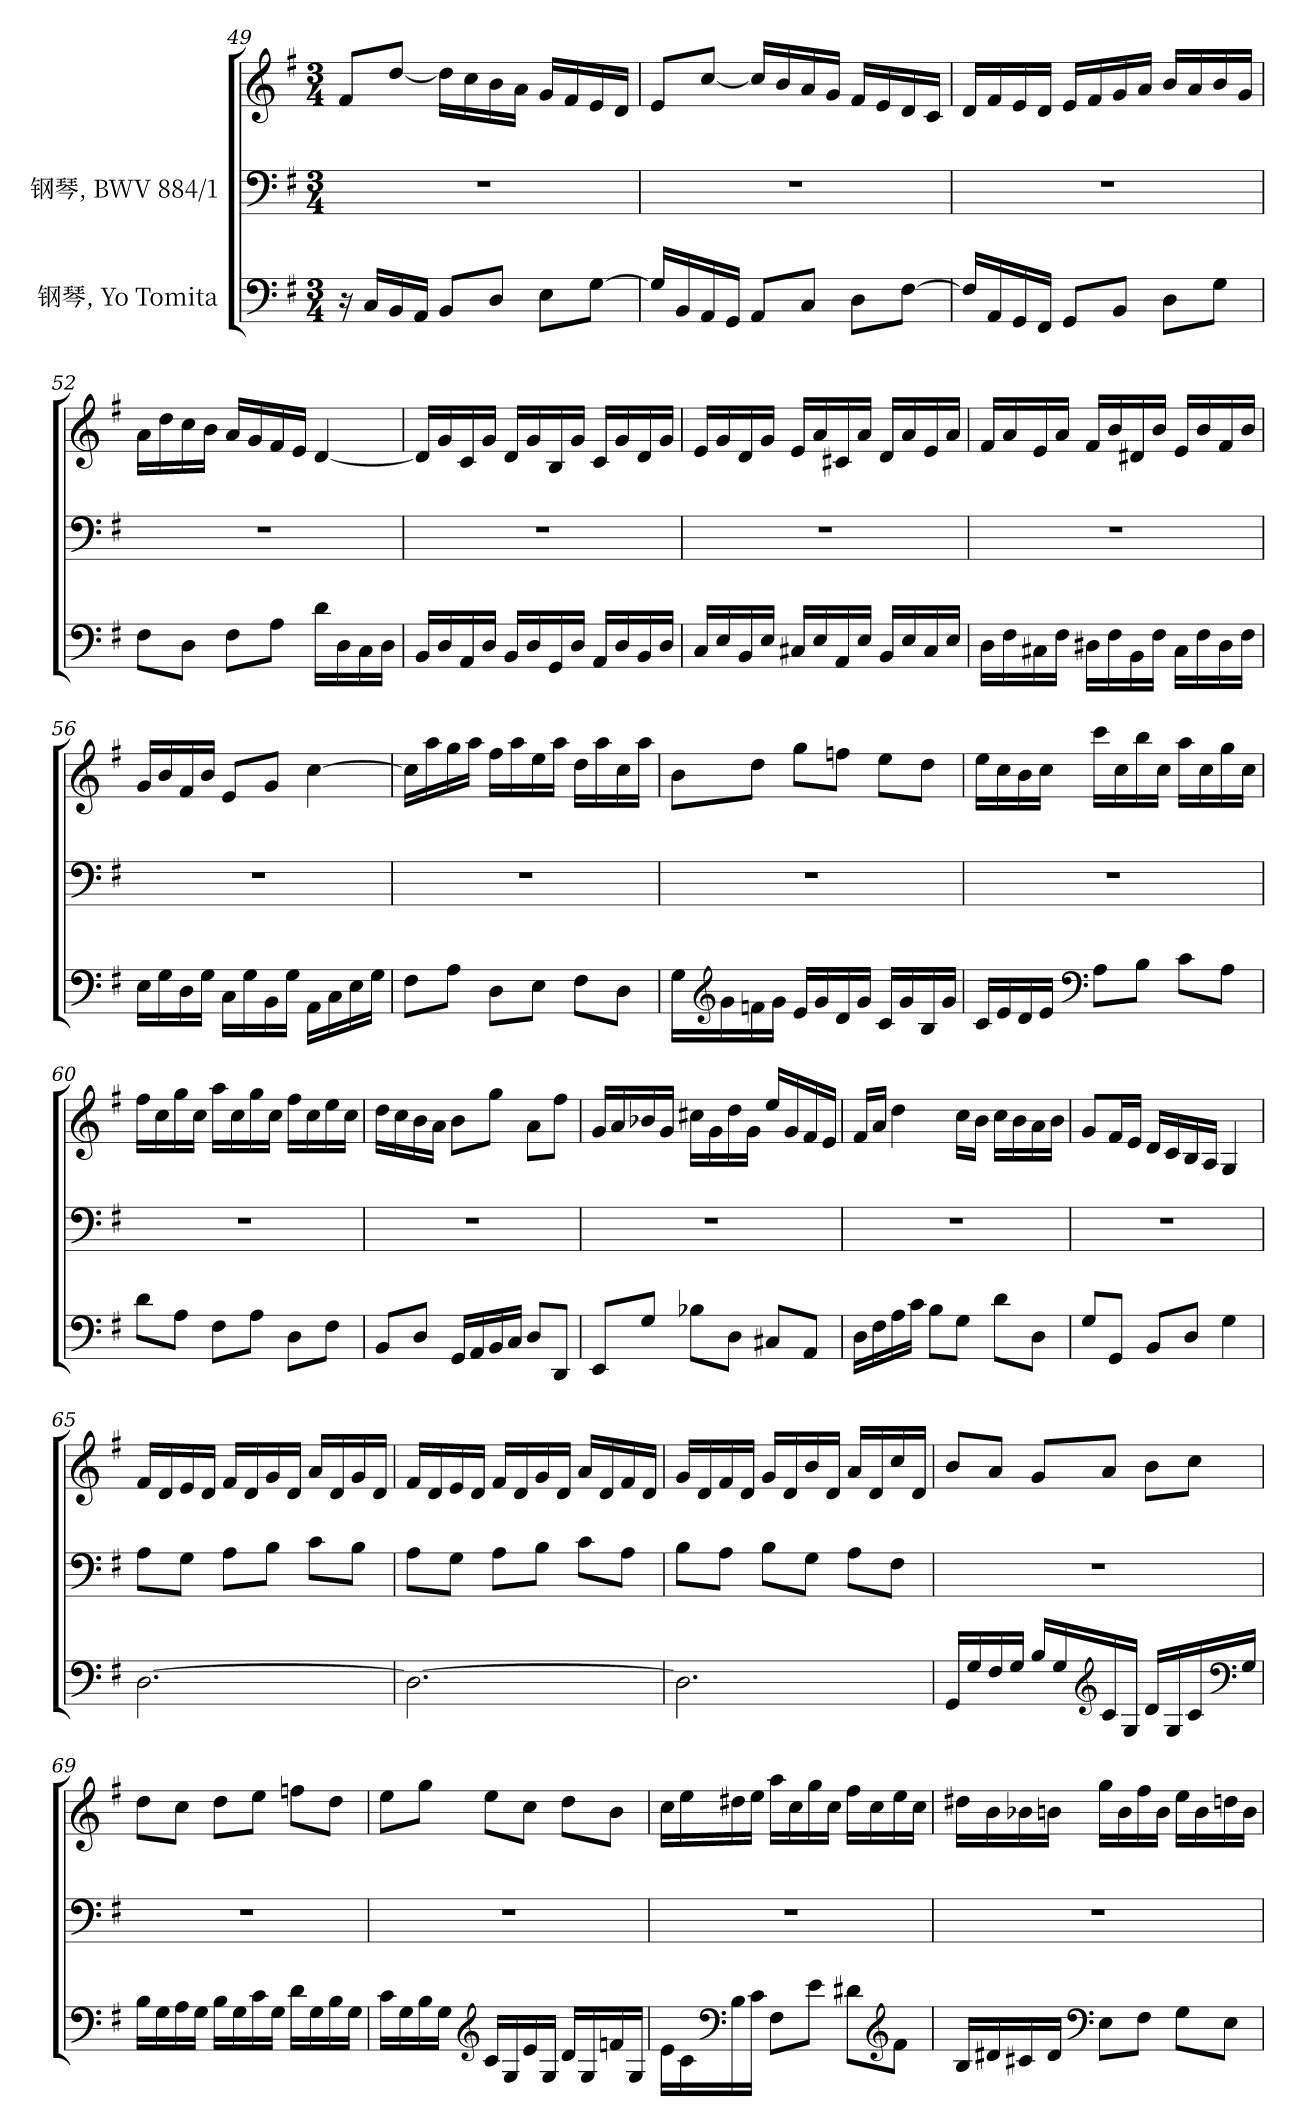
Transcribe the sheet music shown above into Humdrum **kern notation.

**kern	**kern	**kern
*part2	*part1	*part1
*staff3	*staff2	*staff1
*I"钢琴, Yo Tomita	*I"钢琴, BWV 884/1	*
*clefF4	*clefF4	*clefG2
*k[f#]	*k[f#]	*k[f#]
*M3/4	*M3/4	*M3/4
=49	=49	=49
16r	2.r	8f#/L
16C/LL	.	.
16BB/	.	[8dd/J
16AA/JJ	.	.
8BB/L	.	16dd\LL]
.	.	16cc\
8D/J	.	16b\
.	.	16a\JJ
8E\L	.	16g/LL
.	.	16f#/
[8G\J	.	16e/
.	.	16d/JJ
!!LO:LB:g=z
=50	=50	=50
16G/LL]	2.r	8e/L
16BB/	.	.
16AA/	.	[8cc/J
16GG/JJ	.	.
8AA/L	.	16cc/LL]
.	.	16b/
8C/J	.	16a/
.	.	16g/JJ
8D\L	.	16f#/LL
.	.	16e/
[8F#\J	.	16d/
.	.	16c/JJ
=51	=51	=51
16F#/LL]	2.r	16d/LL
16AA/	.	16f#/
16GG/	.	16e/
16FF#/JJ	.	16d/JJ
8GG/L	.	16e/LL
.	.	16f#/
8BB/J	.	16g/
.	.	16a/JJ
8D\L	.	16b/LL
.	.	16a/
8G\J	.	16b/
.	.	16g/JJ
=52	=52	=52
8F#\L	2.r	16a\LL
.	.	16dd\
8D\J	.	16cc\
.	.	16b\JJ
8F#\L	.	16a/LL
.	.	16g/
8A\J	.	16f#/
.	.	16e/JJ
16d\LL	.	[4d/
16D\	.	.
16C\	.	.
16D\JJ	.	.
!!LO:LB:g=z
=53	=53	=53
16BB/LL	2.r	16d/LL]
16D/	.	16g/
16AA/	.	16c/
16D/JJ	.	16g/JJ
16BB/LL	.	16d/LL
16D/	.	16g/
16GG/	.	16B/
16D/JJ	.	16g/JJ
16AA/LL	.	16c/LL
16D/	.	16g/
16BB/	.	16d/
16D/JJ	.	16g/JJ
=54	=54	=54
16C/LL	2.r	16e/LL
16E/	.	16g/
16BB/	.	16d/
16E/JJ	.	16g/JJ
16C#X/LL	.	16e/LL
16E/	.	16a/
16AA/	.	16c#X/
16E/JJ	.	16a/JJ
16BB/LL	.	16d/LL
16E/	.	16a/
16C#/	.	16e/
16E/JJ	.	16a/JJ
=55	=55	=55
16D\LL	2.r	16f#/LL
16F#\	.	16a/
16C#X\	.	16e/
16F#\JJ	.	16a/JJ
16D#X\LL	.	16f#/LL
16F#\	.	16b/
16BB\	.	16d#X/
16F#\JJ	.	16b/JJ
16C#\LL	.	16e/LL
16F#\	.	16b/
16D#\	.	16f#/
16F#\JJ	.	16b/JJ
!!LO:LB:g=z
=56	=56	=56
16E\LL	2.r	16g/LL
16G\	.	16b/
16D\	.	16f#/
16G\JJ	.	16b/JJ
16C\LL	.	8e/L
16G\	.	.
16BB\	.	8g/J
16G\JJ	.	.
16AA\LL	.	[4cc\
16C\	.	.
16E\	.	.
16G\JJ	.	.
=57	=57	=57
8F#\L	2.r	16cc\LL]
.	.	16aa\
8A\J	.	16gg\
.	.	16aa\JJ
8D\L	.	16ff#\LL
.	.	16aa\
8E\J	.	16ee\
.	.	16aa\JJ
8F#\L	.	16dd\LL
.	.	16aa\
8D\J	.	16cc\
.	.	16aa\JJ
=58	=58	=58
16G\LL	2.r	8b\L
*clefG2	*	*
16g\	.	.
16fn\	.	8dd\J
16g\JJ	.	.
16e/LL	.	8gg\L
16g/	.	.
16d/	.	8ffn\J
16g/JJ	.	.
16c/LL	.	8ee\L
16g/	.	.
16B/	.	8dd\J
16g/JJ	.	.
!!LO:PB:g=z
=59	=59	=59
16c/LL	2.r	16ee\LL
16e/	.	16cc\
16d/	.	16b\
16e/JJ	.	16cc\JJ
*clefF4	*	*
8A\L	.	16ccc\LL
.	.	16cc\
8B\J	.	16bb\
.	.	16cc\JJ
8c\L	.	16aa\LL
.	.	16cc\
8A\J	.	16gg\
.	.	16cc\JJ
=60	=60	=60
8d\L	2.r	16ff#\LL
.	.	16cc\
8A\J	.	16gg\
.	.	16cc\JJ
8F#\L	.	16aa\LL
.	.	16cc\
8A\J	.	16gg\
.	.	16cc\JJ
8D\L	.	16ff#\LL
.	.	16cc\
8F#\J	.	16ee\
.	.	16cc\JJ
=61	=61	=61
8BB/L	2.r	16dd\LL
.	.	16cc\
8D/J	.	16b\
.	.	16a\JJ
16GG/LL	.	8b\L
16AA/	.	.
16BB/	.	8gg\J
16C/JJ	.	.
8D/L	.	8a\L
8DD/J	.	8ff#\J
!!LO:LB:g=z
=62	=62	=62
8EE/L	2.r	16g/LL
.	.	16a/
8G/J	.	16b-X/
.	.	16g/JJ
8B-X\L	.	16cc#X\LL
.	.	16g\
8D\J	.	16dd\
.	.	16g\JJ
8C#X/L	.	16ee/LL
.	.	16g/
8AA/J	.	16f#/
.	.	16e/JJ
=63	=63	=63
16D\LL	2.r	16f#/LL
16F#\	.	16a/JJ
16A\	.	4dd\
16c\JJ	.	.
8B\L	.	.
8G\J	.	16cc\LL
.	.	16b\JJ
8d\L	.	16cc\LL
.	.	16b\
8D\J	.	16a\
.	.	16b\JJ
=64	=64	=64
8G/L	2.r	8g/L
8GG/J	.	16f#/L
.	.	16e/JJ
8BB/L	.	16d/LL
.	.	16c/
8D/J	.	16B/
.	.	16A/JJ
4G\	.	4G/
!!LO:LB:g=z
=65	=65	=65
[2.D\	8A\L	16f#/LL
.	.	16d/
.	8G\J	16e/
.	.	16d/JJ
.	8A\L	16f#/LL
.	.	16d/
.	8B\J	16g/
.	.	16d/JJ
.	8c\L	16a/LL
.	.	16d/
.	8B\J	16g/
.	.	16d/JJ
=66	=66	=66
2.D\_	8A\L	16f#/LL
.	.	16d/
.	8G\J	16e/
.	.	16d/JJ
.	8A\L	16f#/LL
.	.	16d/
.	8B\J	16g/
.	.	16d/JJ
.	8c\L	16a/LL
.	.	16d/
.	8A\J	16f#/
.	.	16d/JJ
=67	=67	=67
2.D\]	8B\L	16g/LL
.	.	16d/
.	8A\J	16f#/
.	.	16d/JJ
.	8B\L	16g/LL
.	.	16d/
.	8G\J	16b/
.	.	16d/JJ
.	8A\L	16a/LL
.	.	16d/
.	8F#\J	16cc/
.	.	16d/JJ
!!LO:LB:g=z
=68	=68	=68
16GG/LL	2.r	8b/L
16G/	.	.
16F#/	.	8a/J
16G/JJ	.	.
16B/LL	.	8g/L
16G/	.	.
*clefG2	*	*
16c/	.	8a/J
16G/JJ	.	.
16d/LL	.	8b\L
16G/	.	.
16c/	.	8cc\J
*clefF4	*	*
16G/JJ	.	.
=69	=69	=69
16B\LL	2.r	8dd\L
16G\	.	.
16A\	.	8cc\J
16G\JJ	.	.
16B\LL	.	8dd\L
16G\	.	.
16c\	.	8ee\J
16G\JJ	.	.
16d\LL	.	8ffn\L
16G\	.	.
16B\	.	8dd\J
16G\JJ	.	.
=70	=70	=70
16c\LL	2.r	8ee\L
16G\	.	.
16B\	.	8gg\J
16G\JJ	.	.
*clefG2	*	*
16c/LL	.	8ee\L
16G/	.	.
16e/	.	8cc\J
16G/JJ	.	.
16d/LL	.	8dd\L
16G/	.	.
16fn/	.	8b\J
16G/JJ	.	.
!!LO:PB:g=z
=71	=71	=71
16e\LL	2.r	16cc\LL
16c\	.	16ee\
*clefF4	*	*
16B\	.	16dd#X\
16c\JJ	.	16ee\JJ
8F#\L	.	16aa\LL
.	.	16cc\
8e\J	.	16gg\
.	.	16cc\JJ
8d#X\L	.	16ff#\LL
.	.	16cc\
*clefG2	*	*
8f#\J	.	16ee\
.	.	16cc\JJ
=72	=72	=72
16B/LL	2.r	16dd#X\LL
16d#X/	.	16b\
16c#X/	.	16b-X\
16d#/JJ	.	16bn\JJ
*clefF4	*	*
8E\L	.	16gg\LL
.	.	16b\
8F#\J	.	16ff#\
.	.	16b\JJ
8G\L	.	16ee\LL
.	.	16b\
8E\J	.	16ddn\
.	.	16b\JJ
=	=	=
*-	*-	*-
